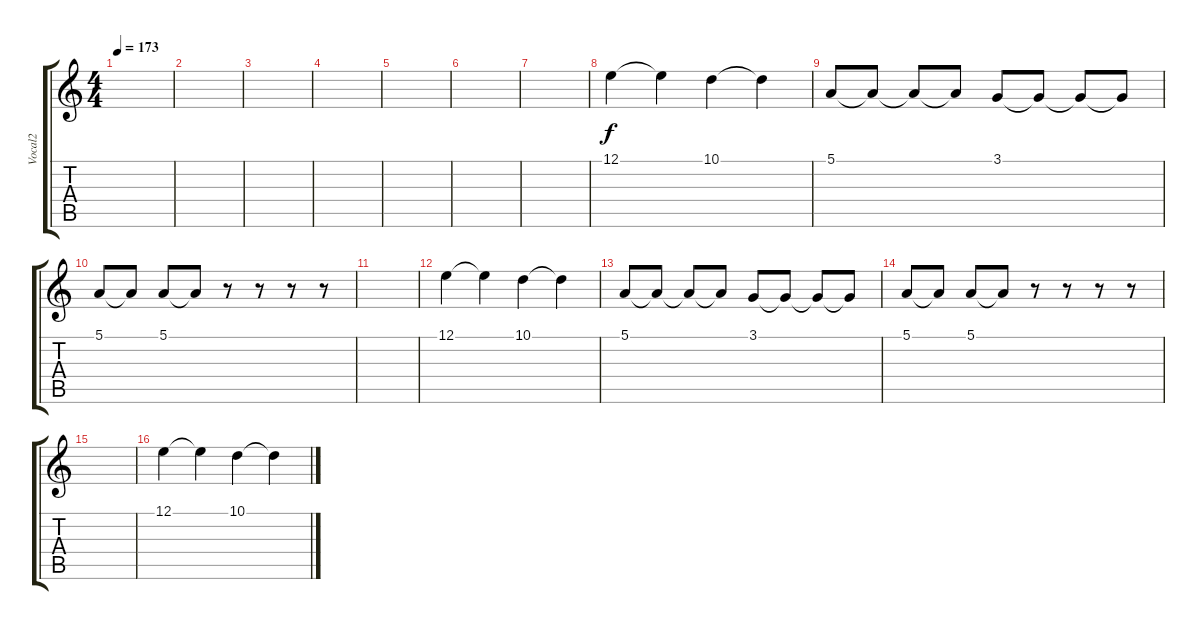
\track ("Vocal2" "Vocal2") {instrument harmonica}
\staff {score tabs}
\tuning (E4 B3 G3 D3 A2 E2) {hide}
\ts (4 4)
\tempo 173
\clef g2
\ks c
|
|
|
|
|
|
|
12.1.4 12.1{t}.4 10.1.4 10.1{t}.4 |
5.1.8 5.1{t}.8 5.1{t}.8 5.1{t}.8 3.1.8 3.1{t}.8 3.1{t}.8 3.1{t}.8 |
5.1.8 5.1{t}.8 5.1.8 5.1{t}.8 r.8 r.8 r.8 r.8 |
|
12.1.4 12.1{t}.4 10.1.4 10.1{t}.4 |
5.1.8 5.1{t}.8 5.1{t}.8 5.1{t}.8 3.1.8 3.1{t}.8 3.1{t}.8 3.1{t}.8 |
5.1.8 5.1{t}.8 5.1.8 5.1{t}.8 r.8 r.8 r.8 r.8 |
|
12.1.4 12.1{t}.4 10.1.4 10.1{t}.4
